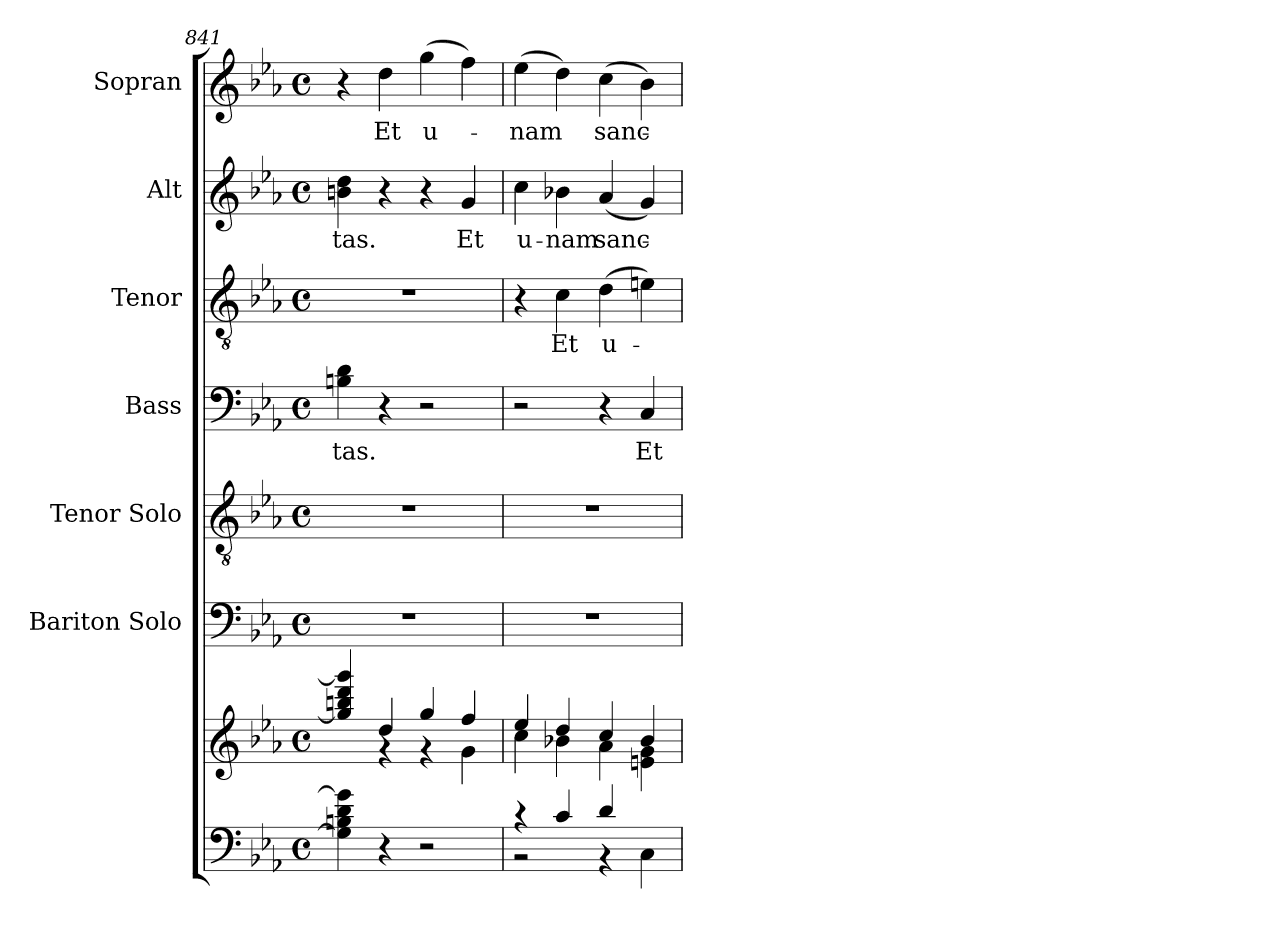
**kern	**kern	**kern	**kern	**kern	**text	**kern	**text	**kern	**text	**kern	**text
*part7	*part7	*part6	*part5	*part4	*part4	*part3	*part3	*part2	*part2	*part1	*part1
*staff8	*staff7	*staff6	*staff5	*staff4	*staff4	*staff3	*staff3	*staff2	*staff2	*staff1	*staff1
*	*	*I"Bariton Solo	*I"Tenor Solo	*I"Bass	*	*I"Tenor	*	*I"Alt	*	*I"Sopran	*
*	*	*	*	*I'B.	*	*I'T.	*	*I'A.	*	*I'S.	*
*clefF4	*clefG2	*clefF4	*clefGv2	*clefF4	*	*clefGv2	*	*clefG2	*	*clefG2	*
*k[b-e-a-]	*k[b-e-a-]	*k[b-e-a-]	*k[b-e-a-]	*k[b-e-a-]	*	*k[b-e-a-]	*	*k[b-e-a-]	*	*k[b-e-a-]	*
*E-:	*E-:	*E-:	*E-:	*E-:	*	*E-:	*	*E-:	*	*E-:	*
*M4/4	*M4/4	*M4/4	*M4/4	*M4/4	*	*M4/4	*	*M4/4	*	*M4/4	*
*met(c)	*met(c)	*met(c)	*met(c)	*met(c)	*	*met(c)	*	*met(c)	*	*met(c)	*
=841	=841	=841	=841	=841	=841	=841	=841	=841	=841	=841	=841
*	*^	*	*	*	*	*	*	*	*	*	*
!	!	!	!	!	!	!LO:LY:b	!	!	!	!LO:LY:b	!	!
4G\] 4Bn\ 4d\ 4g\]	4gg/] 4bbn/ 4ddd/ 4ggg/]	4ryy	1r	1r	4Bn\ 4d\	-tas.	1r	.	4bn\ 4dd\	-tas.	4r	.
!	!	!	!	!	!	!	!	!	!	!	!	!LO:LY:b
4r	4dd/	4rf	.	.	4r	.	.	.	4r	.	4dd\	Et
!	!	!	!	!	!	!	!	!	!	!	!	!LO:LY:b
2r	4gg/	4rf	.	.	2r	.	.	.	4r	.	(>4gg\	u-
!	!	!	!	!	!	!	!	!	!	!LO:LY:b	!	!
.	4ff/	4g\	.	.	.	.	.	.	4g/	Et	4ff\)	.
=842	=842	=842	=842	=842	=842	=842	=842	=842	=842	=842	=842	=842
*^	*	*	*	*	*	*	*	*	*	*	*	*
!	!	!	!	!	!	!	!	!	!	!	!LO:LY:b	!	!LO:LY:b
4rc	2rBB	4ee-/	4cc\	1r	1r	2r	.	4r	.	4cc\	u-	(>4ee-\	-nam
!	!	!	!	!	!	!	!	!	!LO:LY:b	!	!LO:LY:b	!	!
4c/	.	4dd/	4b-X\	.	.	.	.	4c\	Et	4b-X\	-nam	4dd\)	.
!	!	!	!	!	!	!	!	!	!LO:LY:b	!	!LO:LY:b	!	!LO:LY:b
4d/	4rBB	4cc/	4a-\	.	.	4r	.	(>4d\	u-	(<4a-/	sanc-	(>4cc\	sanc-
!	!	!	!	!	!	!	!LO:LY:b	!	!	!	!	!	!
4ryy	4C\	4b-/	4en\ 4g\	.	.	4C/	Et	4en\)	.	4g/)	.	4b-\)	.
*v	*v	*	*	*	*	*	*	*	*	*	*	*	*
*	*v	*v	*	*	*	*	*	*	*	*	*	*
=	=	=	=	=	=	=	=	=	=	=	=
*-	*-	*-	*-	*-	*-	*-	*-	*-	*-	*-	*-
